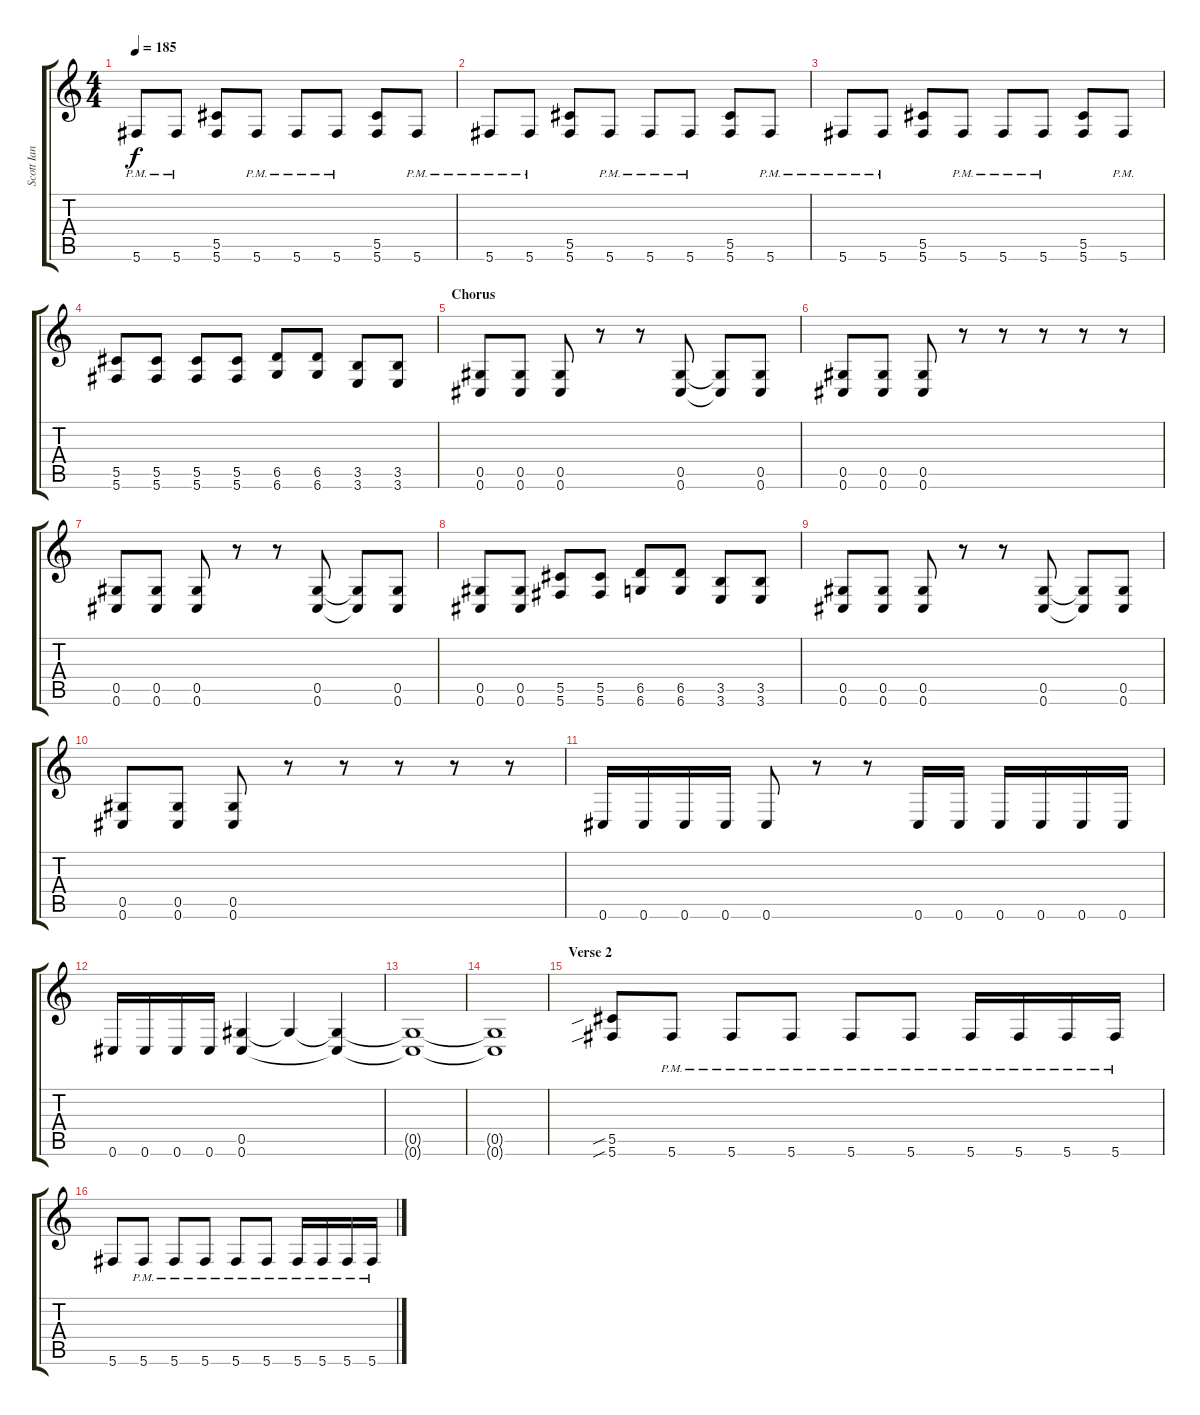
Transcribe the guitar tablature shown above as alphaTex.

\track ("Scott Ian" "Scott Ian") {instrument distortionguitar}
\staff {score tabs}
\tuning (Eb4 Bb3 Gb3 Db3 Ab2 Db2) {hide}
\ts (4 4)
\tempo 185
\clef g2
\ks c
5.6{pm}.8{dy f} 5.6{pm}.8 (5.5 5.6).8 5.6{pm}.8 5.6{pm}.8 5.6{pm}.8 (5.5 5.6).8 5.6{pm}.8 |
5.6{pm}.8 5.6{pm}.8 (5.5 5.6).8 5.6{pm}.8 5.6{pm}.8 5.6{pm}.8 (5.5 5.6).8 5.6{pm}.8 |
5.6{pm}.8 5.6{pm}.8 (5.5 5.6).8 5.6{pm}.8 5.6{pm}.8 5.6{pm}.8 (5.5 5.6).8 5.6{pm}.8 |
(5.5 5.6).8 (5.5 5.6).8 (5.5 5.6).8 (5.5 5.6).8 (6.5 6.6).8 (6.5 6.6).8 (3.5 3.6).8 (3.5 3.6).8 |
\section ("" "Chorus")
(0.5 0.6).8 (0.5 0.6).8 (0.5 0.6).8 r.8 r.8 (0.5 0.6).8 (0.5{t} 0.6{t}).8 (0.5 0.6).8 |
(0.5 0.6).8 (0.5 0.6).8 (0.5 0.6).8 r.8 r.8 r.8 r.8 r.8 |
(0.5 0.6).8 (0.5 0.6).8 (0.5 0.6).8 r.8 r.8 (0.5 0.6).8 (0.5{t} 0.6{t}).8 (0.5 0.6).8 |
(0.5 0.6).8 (0.5 0.6).8 (5.5 5.6).8 (5.5 5.6).8 (6.5 6.6).8 (6.5 6.6).8 (3.5 3.6).8 (3.5 3.6).8 |
(0.5 0.6).8 (0.5 0.6).8 (0.5 0.6).8 r.8 r.8 (0.5 0.6).8 (0.5{t} 0.6{t}).8 (0.5 0.6).8 |
(0.5 0.6).8 (0.5 0.6).8 (0.5 0.6).8 r.8 r.8 r.8 r.8 r.8 |
0.6.16 0.6.16 0.6.16 0.6.16 0.6.8 r.8 r.8 0.6.16 0.6.16 0.6.16 0.6.16 0.6.16 0.6.16 |
0.6.16 0.6.16 0.6.16 0.6.16 (0.5 0.6).4 0.5{t}.4 (0.5{t} 0.6{t}).4 |
(0.5{t} 0.6{t}).1 |
(0.5{t} 0.6{t}).1 |
\section ("" "Verse 2")
(5.5{sib} 5.6{sib}).8 5.6{pm}.8 5.6{pm}.8 5.6{pm}.8 5.6{pm}.8 5.6{pm}.8 5.6{pm}.16 5.6{pm}.16 5.6{pm}.16 5.6{pm}.16 |
5.6.8 5.6{pm}.8 5.6{pm}.8 5.6{pm}.8 5.6{pm}.8 5.6{pm}.8 5.6{pm}.16 5.6{pm}.16 5.6{pm}.16 5.6{pm}.16
